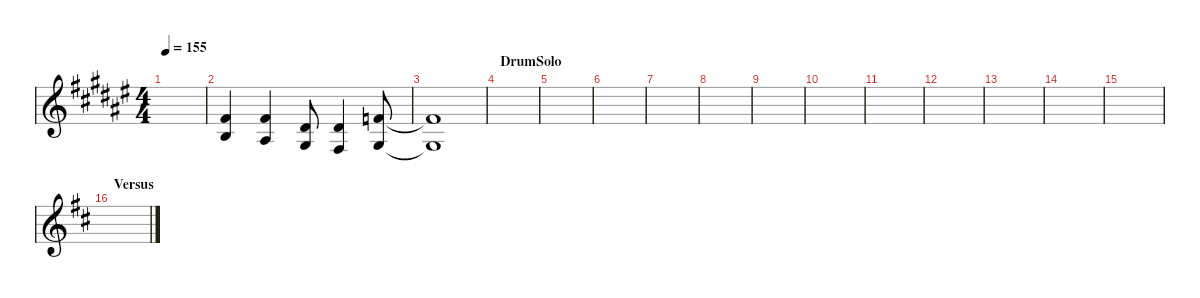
\hideDynamics
\bracketExtendMode nobrackets
\singleTrackTrackNamePolicy hidden
\multiTrackTrackNamePolicy hidden
\otherSystemsTrackNameOrientation horizontal
\track ("Saxophone : Alto in Eb" "Sax") {instrument altosax}
\staff {score}
\tuning (E4 B3 G3 D3 A2 E2)
\ts (4 4)
\tempo 155
\clef g2
\ks f#
|
(2.1{acc #} 0.2{acc forcenatural}).4{beam Up} (2.1{acc #} 3.3{acc #}).4{beam Up} (4.2{acc #} 1.3{acc #}).8{beam Up} (4.2{acc #} 4.4{acc #}).4{beam Up} (1.1{acc forcenatural} 1.3{acc #}).8{beam Up} |
(1.1{t acc forcenatural} 1.3{t acc #}).1{dy mf beam Up} |
\section ("" "DrumSolo")
|
|
|
|
|
|
|
|
|
|
|
|
\section ("" "Versus")
\ks d
